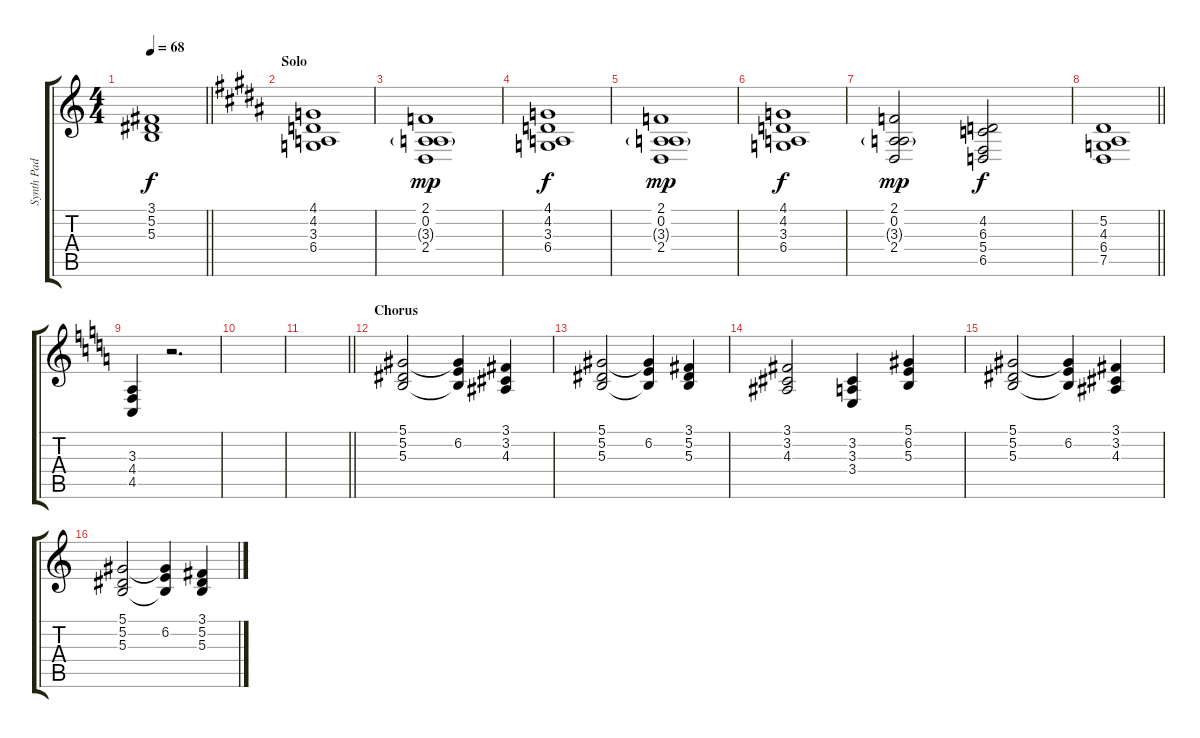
\track ("Synth Pad" "Synth Pad") {instrument synthstrings2}
\staff {score tabs}
\tuning (Eb4 Bb3 Gb3 Db3 Ab2 Eb2) {hide}
\ts (4 4)
\tempo 68
\clef g2
\barLineRight lightlight
\ks aminor
(3.1{t} 5.2{t} 5.3{t}).1{dy f volume 4} |
\section ("" "Solo")
\ks g#minor
(4.1 4.2 3.3 6.4).1{volume 9} |
(2.1 0.2 3.3{g} 2.4).1{dy mp} |
(4.1 4.2 3.3 6.4).1{dy f} |
(2.1 0.2 3.3{g} 2.4).1{dy mp} |
(4.1 4.2 3.3 6.4).1{dy f} |
(2.1 0.2 3.3{g} 2.4).2{dy mp} (4.2 6.3 5.4 6.5).2{dy f} |
\barLineRight lightlight
(5.2 4.3 6.4 7.5).1 |
\ks aminor
(3.3 4.4 4.5).4{volume 7} r.2{d} |
|
\barLineRight lightlight
|
\section ("" "Chorus")
(5.1 5.2 5.3).2{volume 11} (5.1{t} 6.2 5.3{t}).4 (3.1 3.2 4.3).4 |
(5.1 5.2 5.3).2 (5.1{t} 6.2 5.3{t}).4 (3.1 5.2 5.3).4 |
(3.1 3.2 4.3).2 (3.2 3.3 3.4).4 (5.1 6.2 5.3).4 |
(5.1 5.2 5.3).2 (5.1{t} 6.2 5.3{t}).4 (3.1 3.2 4.3).4 |
(5.1 5.2 5.3).2 (5.1{t} 6.2 5.3{t}).4 (3.1 5.2 5.3).4
